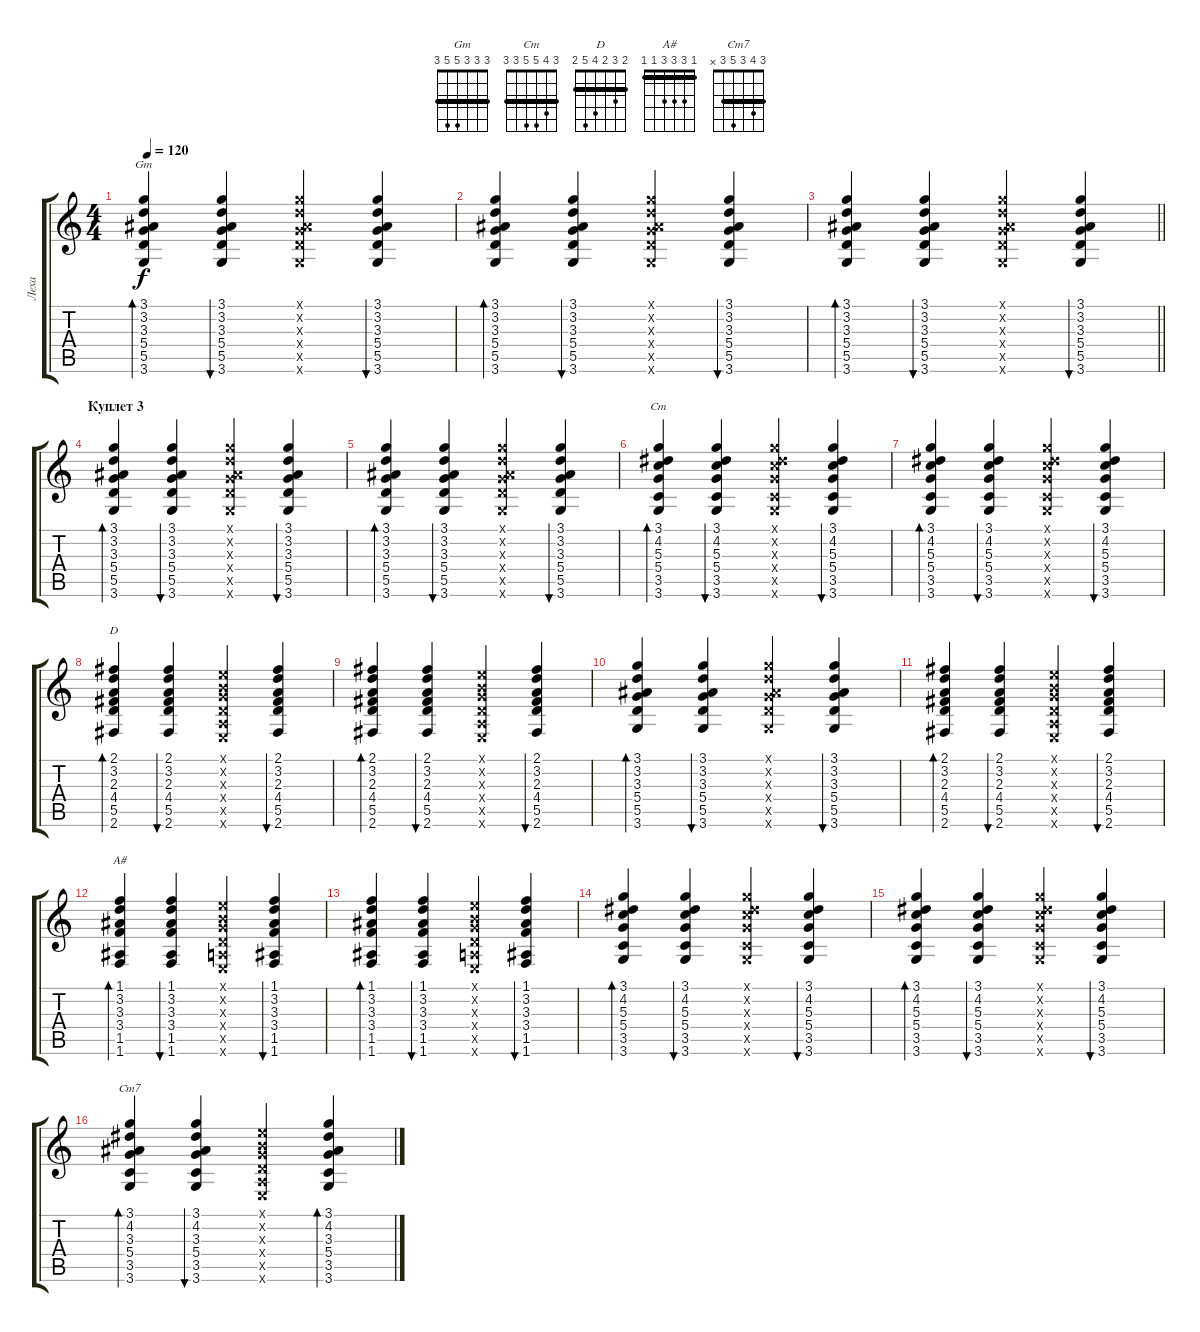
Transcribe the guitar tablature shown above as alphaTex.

\track ("Леха" "Леха") {instrument acousticguitarsteel}
\staff {score tabs}
\tuning (E4 B3 G3 D3 A2 E2) {hide}
\chord ("Gm" 3 3 3 5 5 3) {barre 3}
\chord ("Cm" 3 4 5 5 3 3) {barre 3}
\chord ("D" 2 3 2 4 5 2) {barre 2}
\chord ("A#" 1 3 3 3 1 1) {barre 1}
\chord ("Cm7" 3 4 3 5 3 x) {barre 3}
\ts (4 4)
\tempo 120
\clef g2
\ks c
(3.1 3.2 3.3 5.4 5.5 3.6).4{bd 60 ch "Gm" dy f} (3.1 3.2 3.3 5.4 5.5 3.6).4{bu 60} (3.1{x} 3.2{x} 3.3{x} 5.4{x} 5.5{x} 3.6{x}).4 (3.1 3.2 3.3 5.4 5.5 3.6).4{bu 60} |
(3.1 3.2 3.3 5.4 5.5 3.6).4{bd 60} (3.1 3.2 3.3 5.4 5.5 3.6).4{bu 60} (3.1{x} 3.2{x} 3.3{x} 5.4{x} 5.5{x} 3.6{x}).4 (3.1 3.2 3.3 5.4 5.5 3.6).4{bu 60} |
\barLineRight lightlight
(3.1 3.2 3.3 5.4 5.5 3.6).4{bd 60} (3.1 3.2 3.3 5.4 5.5 3.6).4{bu 60} (3.1{x} 3.2{x} 3.3{x} 5.4{x} 5.5{x} 3.6{x}).4 (3.1 3.2 3.3 5.4 5.5 3.6).4{bu 60} |
\section ("" "Куплет 3")
(3.1 3.2 3.3 5.4 5.5 3.6).4{bd 60} (3.1 3.2 3.3 5.4 5.5 3.6).4{bu 60} (3.1{x} 3.2{x} 3.3{x} 5.4{x} 5.5{x} 3.6{x}).4 (3.1 3.2 3.3 5.4 5.5 3.6).4{bu 60} |
(3.1 3.2 3.3 5.4 5.5 3.6).4{bd 60} (3.1 3.2 3.3 5.4 5.5 3.6).4{bu 60} (3.1{x} 3.2{x} 3.3{x} 5.4{x} 5.5{x} 3.6{x}).4 (3.1 3.2 3.3 5.4 5.5 3.6).4{bu 60} |
(3.1 4.2 5.3 5.4 3.5 3.6).4{bd 60 ch "Cm"} (3.1 4.2 5.3 5.4 3.5 3.6).4{bu 60} (3.1{x} 4.2{x} 5.3{x} 5.4{x} 3.5{x} 3.6{x}).4 (3.1 4.2 5.3 5.4 3.5 3.6).4{bu 60} |
(3.1 4.2 5.3 5.4 3.5 3.6).4{bd 60} (3.1 4.2 5.3 5.4 3.5 3.6).4{bu 60} (3.1{x} 4.2{x} 5.3{x} 5.4{x} 3.5{x} 3.6{x}).4 (3.1 4.2 5.3 5.4 3.5 3.6).4{bu 60} |
(2.1 3.2 2.3 4.4 5.5 2.6).4{bd 60 ch "D"} (2.1 3.2 2.3 4.4 5.5 2.6).4{bu 60} (0.1{x} 0.2{x} 0.3{x} 0.4{x} 0.5{x} 0.6{x}).4 (2.1 3.2 2.3 4.4 5.5 2.6).4{bu 60} |
(2.1 3.2 2.3 4.4 5.5 2.6).4{bd 60} (2.1 3.2 2.3 4.4 5.5 2.6).4{bu 60} (0.1{x} 0.2{x} 0.3{x} 0.4{x} 0.5{x} 0.6{x}).4 (2.1 3.2 2.3 4.4 5.5 2.6).4{bu 60} |
(3.1 3.2 3.3 5.4 5.5 3.6).4{bd 60} (3.1 3.2 3.3 5.4 5.5 3.6).4{bu 60} (3.1{x} 3.2{x} 3.3{x} 5.4{x} 5.5{x} 3.6{x}).4 (3.1 3.2 3.3 5.4 5.5 3.6).4{bu 60} |
(2.1 3.2 2.3 4.4 5.5 2.6).4{bd 60} (2.1 3.2 2.3 4.4 5.5 2.6).4{bu 60} (0.1{x} 0.2{x} 0.3{x} 0.4{x} 0.5{x} 0.6{x}).4 (2.1 3.2 2.3 4.4 5.5 2.6).4{bu 60} |
(1.1 3.2 3.3 3.4 1.5 1.6).4{bd 60 ch "A#"} (1.1 3.2 3.3 3.4 1.5 1.6).4{bu 60} (0.1{x} 0.2{x} 0.3{x} 0.4{x} 0.5{x} 0.6{x}).4 (1.1 3.2 3.3 3.4 1.5 1.6).4{bu 60} |
(1.1 3.2 3.3 3.4 1.5 1.6).4{bd 60} (1.1 3.2 3.3 3.4 1.5 1.6).4{bu 60} (0.1{x} 0.2{x} 0.3{x} 0.4{x} 0.5{x} 0.6{x}).4 (1.1 3.2 3.3 3.4 1.5 1.6).4{bu 60} |
(3.1 4.2 5.3 5.4 3.5 3.6).4{bd 60} (3.1 4.2 5.3 5.4 3.5 3.6).4{bu 60} (3.1{x} 4.2{x} 5.3{x} 5.4{x} 3.5{x} 3.6{x}).4 (3.1 4.2 5.3 5.4 3.5 3.6).4{bu 60} |
(3.1 4.2 5.3 5.4 3.5 3.6).4{bd 60} (3.1 4.2 5.3 5.4 3.5 3.6).4{bu 60} (3.1{x} 4.2{x} 5.3{x} 5.4{x} 3.5{x} 3.6{x}).4 (3.1 4.2 5.3 5.4 3.5 3.6).4{bu 60} |
(3.1 4.2 3.3 5.4 3.5 3.6).4{bd 60 ch "Cm7"} (3.1 4.2 3.3 5.4 3.5 3.6).4{bu 60} (0.1{x} 0.2{x} 0.3{x} 0.4{x} 0.5{x} 0.6{x}).4 (3.1 4.2 3.3 5.4 3.5 3.6).4{bd 60}
